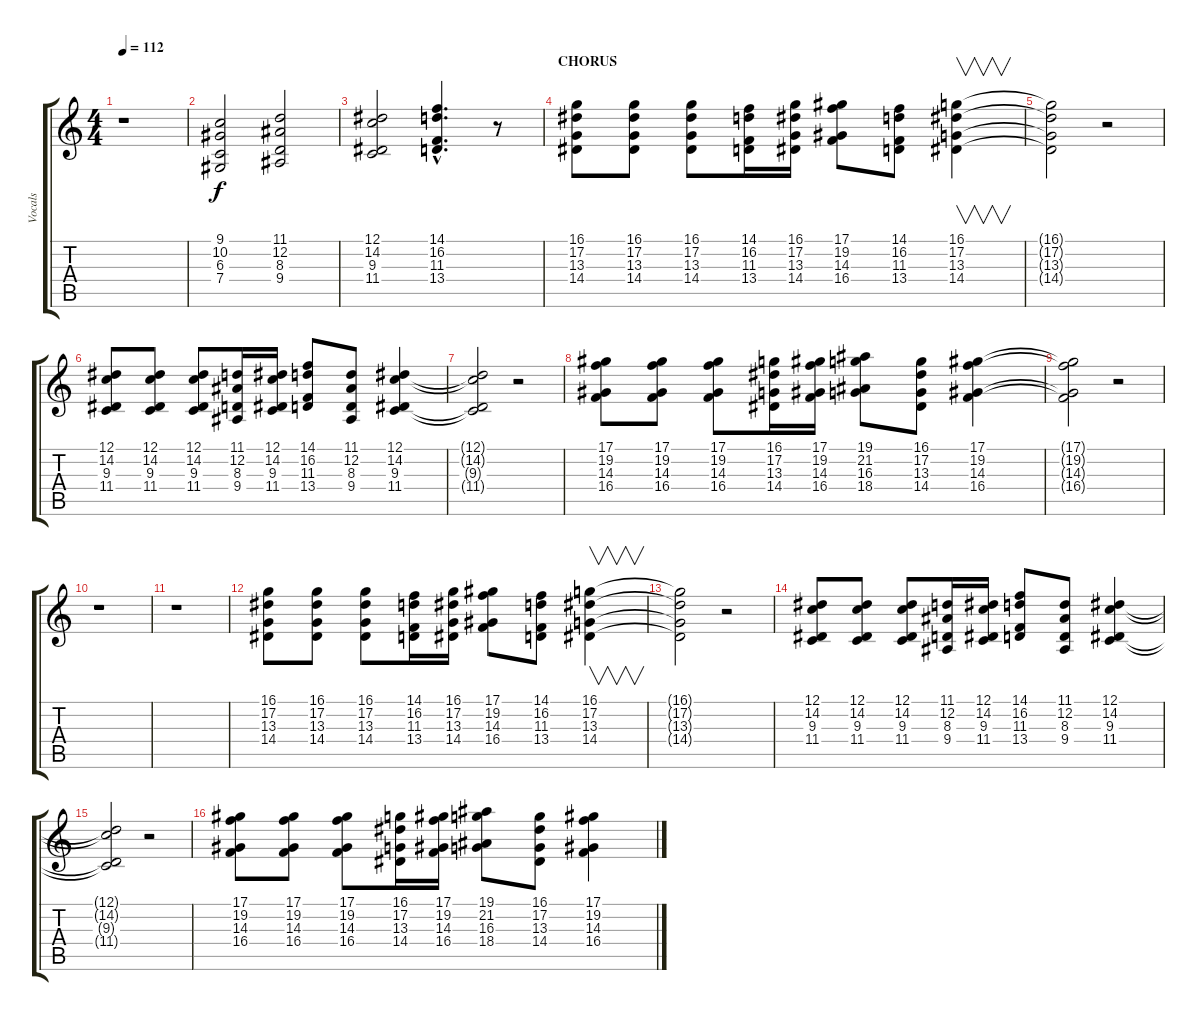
\track ("Vocals" "Vocals") {instrument choiraahs}
\staff {score tabs}
\tuning (Eb4 Bb3 Gb3 Db3 Ab2 Eb2) {hide}
\ts (4 4)
\tempo 112
\clef g2
\ks c
r.1{dy f} |
(9.1 10.2 6.3 7.4).2 (11.1 12.2 8.3 9.4).2 |
(12.1 14.2 9.3 11.4).2 (14.1{hac} 16.2{hac} 11.3{hac} 13.4{hac}).4{d} r.8 |
\section ("" "CHORUS")
(16.1 17.2 13.3 14.4).8 (16.1 17.2 13.3 14.4).8 (16.1 17.2 13.3 14.4).8 (14.1 16.2 11.3 13.4).16 (16.1 17.2 13.3 14.4).16 (17.1 19.2 14.3 16.4).8 (14.1 16.2 11.3 13.4).8 (16.1 17.2 13.3 14.4).4{v} |
(16.1{t} 17.2{t} 13.3{t} 14.4{t}).2 r.2 |
(12.1 14.2 9.3 11.4).8 (12.1 14.2 9.3 11.4).8 (12.1 14.2 9.3 11.4).8 (11.1 12.2 8.3 9.4).16 (12.1 14.2 9.3 11.4).16 (14.1 16.2 11.3 13.4).8 (11.1 12.2 8.3 9.4).8 (12.1 14.2 9.3 11.4).4 |
(12.1{t} 14.2{t} 9.3{t} 11.4{t}).2 r.2 |
(17.1 19.2 14.3 16.4).8 (17.1 19.2 14.3 16.4).8 (17.1 19.2 14.3 16.4).8 (16.1 17.2 13.3 14.4).16 (17.1 19.2 14.3 16.4).16 (19.1 21.2 16.3 18.4).8 (16.1 17.2 13.3 14.4).8 (17.1 19.2 14.3 16.4).4 |
(17.1{t} 19.2{t} 14.3{t} 16.4{t}).2 r.2 |
r.1 |
r.1 |
(16.1 17.2 13.3 14.4).8 (16.1 17.2 13.3 14.4).8 (16.1 17.2 13.3 14.4).8 (14.1 16.2 11.3 13.4).16 (16.1 17.2 13.3 14.4).16 (17.1 19.2 14.3 16.4).8 (14.1 16.2 11.3 13.4).8 (16.1 17.2 13.3 14.4).4{v} |
(16.1{t} 17.2{t} 13.3{t} 14.4{t}).2 r.2 |
(12.1 14.2 9.3 11.4).8 (12.1 14.2 9.3 11.4).8 (12.1 14.2 9.3 11.4).8 (11.1 12.2 8.3 9.4).16 (12.1 14.2 9.3 11.4).16 (14.1 16.2 11.3 13.4).8 (11.1 12.2 8.3 9.4).8 (12.1 14.2 9.3 11.4).4 |
(12.1{t} 14.2{t} 9.3{t} 11.4{t}).2 r.2 |
(17.1 19.2 14.3 16.4).8 (17.1 19.2 14.3 16.4).8 (17.1 19.2 14.3 16.4).8 (16.1 17.2 13.3 14.4).16 (17.1 19.2 14.3 16.4).16 (19.1 21.2 16.3 18.4).8 (16.1 17.2 13.3 14.4).8 (17.1 19.2 14.3 16.4).4
